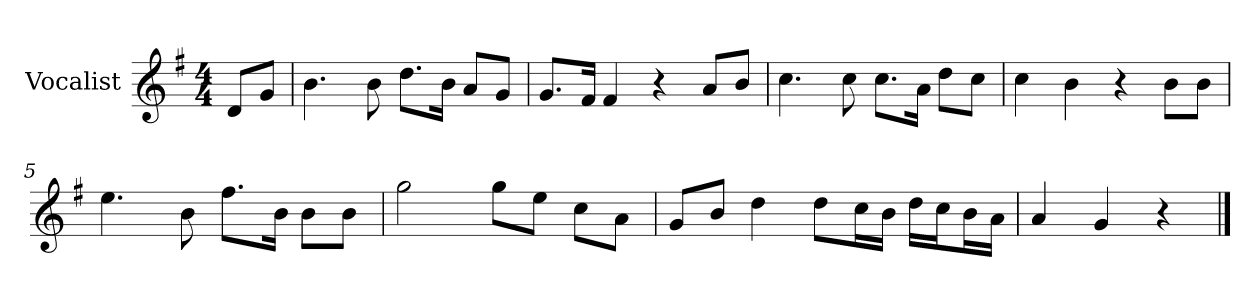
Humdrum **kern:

**kern
*part1
*staff1
*I"Vocalist
*k[f#]
*G:
*M4/4
=
8dL
8gJ
=1
4.b
8b
8.ddL
16bJk
8aL
8gJ
=2
8.gL
16f#Jk
4f#
4r
8aL
8bJ
=3
4.cc
8cc
8.ccL
16aJk
8ddL
8ccJ
=4
4cc
4b
4r
8bL
8bJ
=5
4.ee
8b
8.ff#L
16bJk
8bL
8bJ
=6
2gg
8ggL
8eeJ
8ccL
8aJ
=7
8gL
8bJ
4dd
8ddL
16ccL
16bJJ
16ddLL
16ccJ
16bL
16aJJ
=8
4a
4g
4r
==
*-
